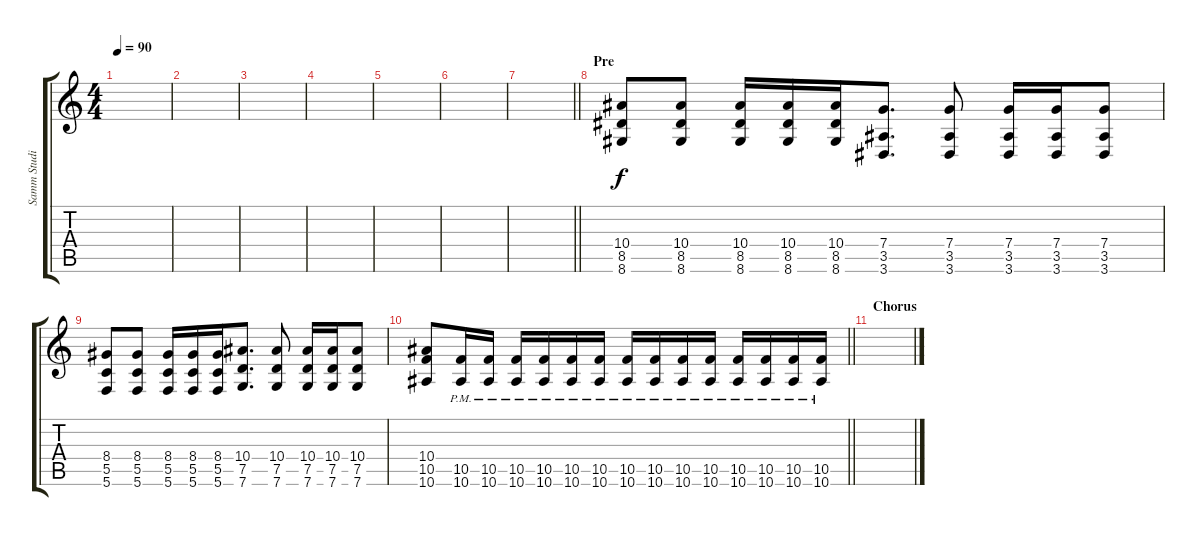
\track ("Samm Studio" "Samm Studi") {instrument distortionguitar}
\staff {score tabs}
\tuning (D4 A3 F3 C3 G2 C2) {hide}
\ts (4 4)
\tempo 90
\clef g2
\ks c
|
|
|
|
|
|
\barLineRight lightlight
|
\section ("" "Pre")
(10.4 8.5 8.6).8 (10.4 8.5 8.6).8 (10.4 8.5 8.6).16 (10.4 8.5 8.6).16 (10.4 8.5 8.6).16 (7.4 3.5 3.6).8{d} (7.4 3.5 3.6).8 (7.4 3.5 3.6).16 (7.4 3.5 3.6).16 (7.4 3.5 3.6).8 |
(8.4 5.5 5.6).8 (8.4 5.5 5.6).8 (8.4 5.5 5.6).16 (8.4 5.5 5.6).16 (8.4 5.5 5.6).16 (10.4 7.5 7.6).8{d} (10.4 7.5 7.6).8 (10.4 7.5 7.6).16 (10.4 7.5 7.6).16 (10.4 7.5 7.6).8 |
\barLineRight lightlight
(10.4 10.5 10.6).8 (10.5{pm} 10.6{pm}).16 (10.5{pm} 10.6{pm}).16 (10.5{pm} 10.6{pm}).16 (10.5{pm} 10.6{pm}).16 (10.5{pm} 10.6{pm}).16 (10.5{pm} 10.6{pm}).16 (10.5{pm} 10.6{pm}).16 (10.5{pm} 10.6{pm}).16 (10.5{pm} 10.6{pm}).16 (10.5{pm} 10.6{pm}).16 (10.5{pm} 10.6{pm}).16 (10.5{pm} 10.6{pm}).16 (10.5{pm} 10.6{pm}).16 (10.5{pm} 10.6{pm}).16 |
\section ("" "Chorus")
